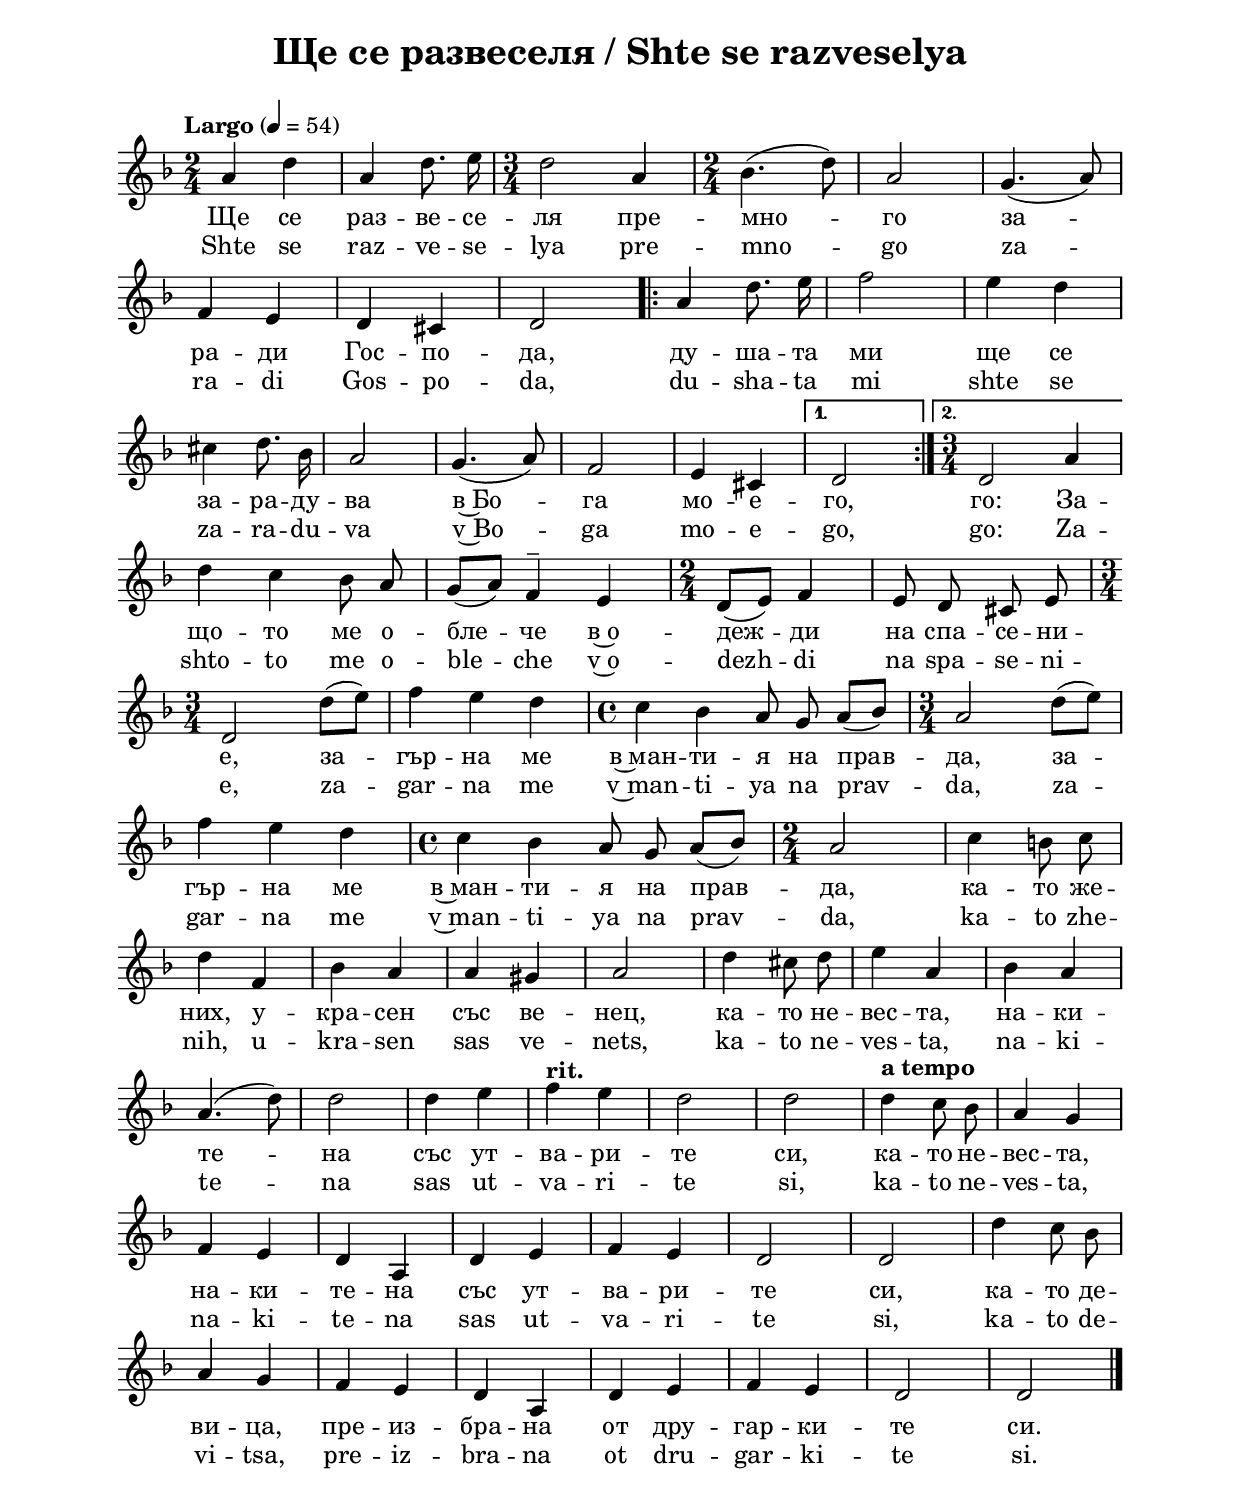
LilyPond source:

\version "2.18.2"

\paper {
  print-all-headers = ##t
  print-page-number = ##f 
  left-margin = 2\cm
  right-margin = 2\cm
  ragged-bottom = ##t % do not spread the staves to fill the whole vertical space
}

\header {
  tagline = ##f
}

\bookpart {
\score{
  \layout { 
    indent = 0.0\cm % remove first line indentation
    ragged-last = ##f % do spread last line to fill the whole space
    \context {
      \Score
      \omit BarNumber %remove bar numbers
    } % context
  } % layout

  \new Voice \absolute  {
    \clef treble
    \key d \minor
    \time 2/4 \tempo "Largo" 4 = 54
    \autoBeamOff
      a'4 d''4 | a'4 d''8. e''16 | \time 3/4 d''2 a'4 | \time 2/4 bes'4. ( d''8 ) | a'2 | g'4. ( a'8 ) | \break

f'4 e'4 | d'4 cis'4 | d'2 | \repeat volta 2 { a'4 d''8. e''16 | f''2 | e''4 d''4  \break

cis''4 d''8. bes'16 | a'2 | g'4. ( a'8 ) | f'2 | e'4 cis'4 | } \alternative { {d'2 } {\time 3/4 d'2 a'4} } \break

d''4 c''4 bes'8 a'8 | g'8([a'8]) f'4^- e'4 | \time 2/4 d'8([e'8]) f'4 | e'8 d'8 cis'8 e'8 | \break

\time 3/4 d'2 d''8 ([e''8]) | f''4 e''4 d''4 | \time 4/4 c''4 bes'4 a'8 g'8 a'8([bes'8]) | \time 3/4 a'2 d''8 ([e''8]) | \break

f''4 e''4 d''4 | \time 4/4 c''4 bes'4 a'8 g'8 a'8 ([bes'8]) | \time 2/4 a'2 | c''4 b'8 c'' | \break

d''4 f'4 | bes'4 a'4 | a'4 gis'4 | a'2 | d''4 cis''8 d''8 | e''4 a'4 | bes'4 a'4 | \break

a'4. ( d''8 ) | d''2 | d''4 e''4 | \tempo "rit." f''4 e''4 | d''2 | d''2 | \tempo "a tempo" d''4 c''8 bes'8 | a'4 g'4 | \break

f'4 e'4 | d'4 a4 | d'4 e'4 | f'4 e'4 | d'2 | d'2 | d''4 c''8\noBeam bes'8 | \break

a'4 g'4 | f'4 e'4 | d'4 a4 | d'4 e'4 | f'4 e'4 | d'2 | d'2 | \bar "|."

  }
  
  \addlyrics {
Ще се раз -- ве -- се -- ля пре -- мно -- го за --
ра -- ди Гос -- по -- да, ду -- ша -- та ми ще се 
за -- ра -- ду -- ва в~Бо -- га мо -- е -- го, го: За --
що -- то ме о -- бле -- че в~o -- деж -- ди на спа -- се -- ни --
е, за -- гър -- на ме в~ман -- ти -- я на прав -- да, за -- 
гър -- на ме в~ман -- ти -- я на прав -- да, ка -- то же --
них, у -- кра -- сен със ве -- нец, ка -- то не -- вес -- та, на -- ки -- 
те -- на със ут -- ва -- ри -- те си, ка -- то не -- вес -- та,
на -- ки -- те -- на със ут -- ва -- ри -- те си, ка -- то де --
ви -- ца, пре -- из -- бра -- на от дру -- гар -- ки -- те си.
  }

  \addlyrics {
Shte se raz -- ve -- se -- lya pre -- mno -- go za --
ra -- di Gos -- po -- da, du -- sha -- ta mi shte se 
za -- ra -- du -- va v~Bo -- ga mo -- e -- go, go: Za --
shto -- to me o -- ble -- che v~o -- dezh -- di na spa -- se -- ni --
e, za -- gar -- na me v~man -- ti -- ya na prav -- da, za -- 
gar -- na me v~man -- ti -- ya na prav -- da, ka -- to zhe --
nih, u -- kra -- sen sas ve -- nets, ka -- to ne -- ves -- ta, na -- ki -- 
te -- na sas ut -- va -- ri -- te si, ka -- to ne -- ves -- ta,
na -- ki -- te -- na sas ut -- va -- ri -- te si, ka -- to de --
vi -- tsa, pre -- iz -- bra -- na ot dru -- gar -- ki -- te si.  
  }


  \header {
    title = "Ще се развеселя / Shte se razveselya"
  }
\midi {}

} % score

\pageBreak

\markup {  \hspace #25 \fontsize #4 \bold "Ich werde mich erfreuen"  }

\markup {
    \hspace #1
    \fontsize #+1 {
      
      \halign #-1.5 {
  
  
  
     
    \column {
     \line { " " }
      
      \line { "   " Ich werde mich sehr um des Herrn willen freuen; }
      \line {   "   " meine Seele wird fröhlich sein in meinem
Gott: }  
      \line {   "   " Denn Er hat mich mit den Gewändern
des Heils bekleidet, }
      \line {   "   " mich mit dem Mantel der Gerechtigkeit
umhüllt, (2) } 
      \line {   "   " wie ein Bräutigam mit Kopfschmuck
geziert, } 
      \line { "   " wie eine Braut mit ihrem Geschmeide
geschmückt, }
      \line {   "   "wie eine Jungfrau, auserwählt unter
ihren Gefährtinnen. }  
      
    }
       
    }    
    }
    
    
    
}

} % bookpart
